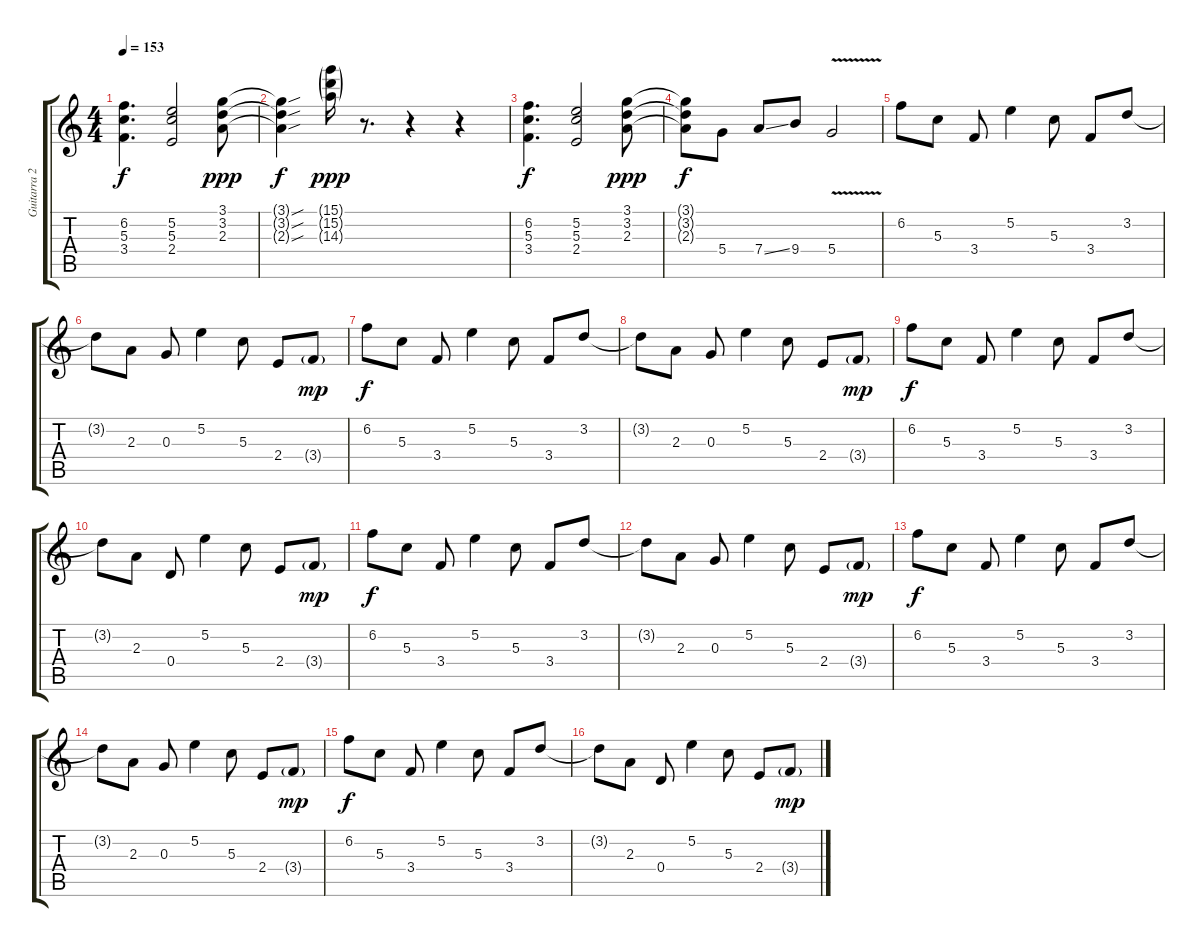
\track ("Guitarra 2" "Guitarra 2") {instrument distortionguitar}
\staff {score tabs}
\tuning (E4 B3 G3 D3 A2 E2) {hide}
\ts (4 4)
\tempo 153
\clef g2
\ks c
(6.2 5.3 3.4).4{d dy f} (5.2 5.3 2.4).2 (3.1 3.2 2.3).8{dy ppp} |
(3.1{sou t} 3.2{sou t} 2.3{sou t}).4{dy f} (15.1{g} 15.2{g} 14.3{g}).16{dy ppp} r.8{d} r.4 r.4 |
(6.2 5.3 3.4).4{d dy f} (5.2 5.3 2.4).2 (3.1 3.2 2.3).8{dy ppp} |
(3.1{t} 3.2{t} 2.3{t}).8{dy f} 5.4.8 7.4{ss}.8 9.4.8 5.4{v}.2 |
6.2.8 5.3.8 3.4.8 5.2.4 5.3.8 3.4.8 3.2.8 |
3.2{t}.8 2.3.8 0.3.8 5.2.4 5.3.8 2.4.8 3.4{g}.8{dy mp} |
6.2.8{dy f} 5.3.8 3.4.8 5.2.4 5.3.8 3.4.8 3.2.8 |
3.2{t}.8 2.3.8 0.3.8 5.2.4 5.3.8 2.4.8 3.4{g}.8{dy mp} |
6.2.8{dy f} 5.3.8 3.4.8 5.2.4 5.3.8 3.4.8 3.2.8 |
3.2{t}.8 2.3.8 0.4.8 5.2.4 5.3.8 2.4.8 3.4{g}.8{dy mp} |
6.2.8{dy f} 5.3.8 3.4.8 5.2.4 5.3.8 3.4.8 3.2.8 |
3.2{t}.8 2.3.8 0.3.8 5.2.4 5.3.8 2.4.8 3.4{g}.8{dy mp} |
6.2.8{dy f} 5.3.8 3.4.8 5.2.4 5.3.8 3.4.8 3.2.8 |
3.2{t}.8 2.3.8 0.3.8 5.2.4 5.3.8 2.4.8 3.4{g}.8{dy mp} |
6.2.8{dy f} 5.3.8 3.4.8 5.2.4 5.3.8 3.4.8 3.2.8 |
3.2{t}.8 2.3.8 0.4.8 5.2.4 5.3.8 2.4.8 3.4{g}.8{dy mp}
